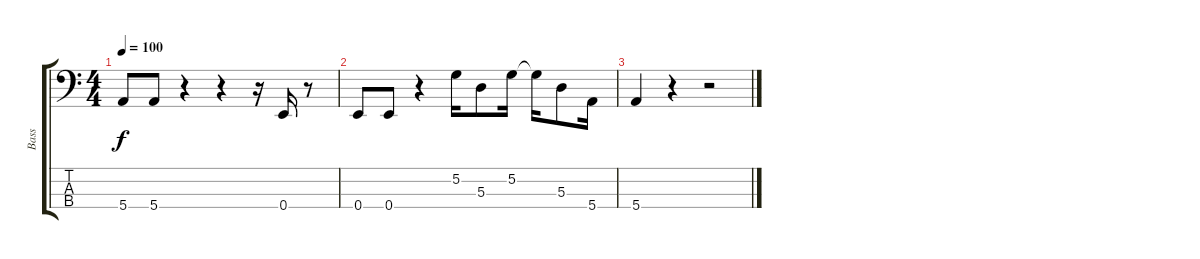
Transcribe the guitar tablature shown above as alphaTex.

\track ("Bass" "Bass") {instrument slapbass1}
\staff {score tabs}
\tuning (G2 D2 A1 E1) {hide}
\ts (4 4)
\tempo 100
\clef f4
\ks c
5.4.8{dy f} 5.4.8 r.4 r.4 r.16 0.4.16 r.8 |
0.4.8 0.4.8 r.4 5.2.16 5.3.8 5.2.16 5.2{t}.16 5.3.8 5.4.16 |
5.4.4 r.4 r.2
